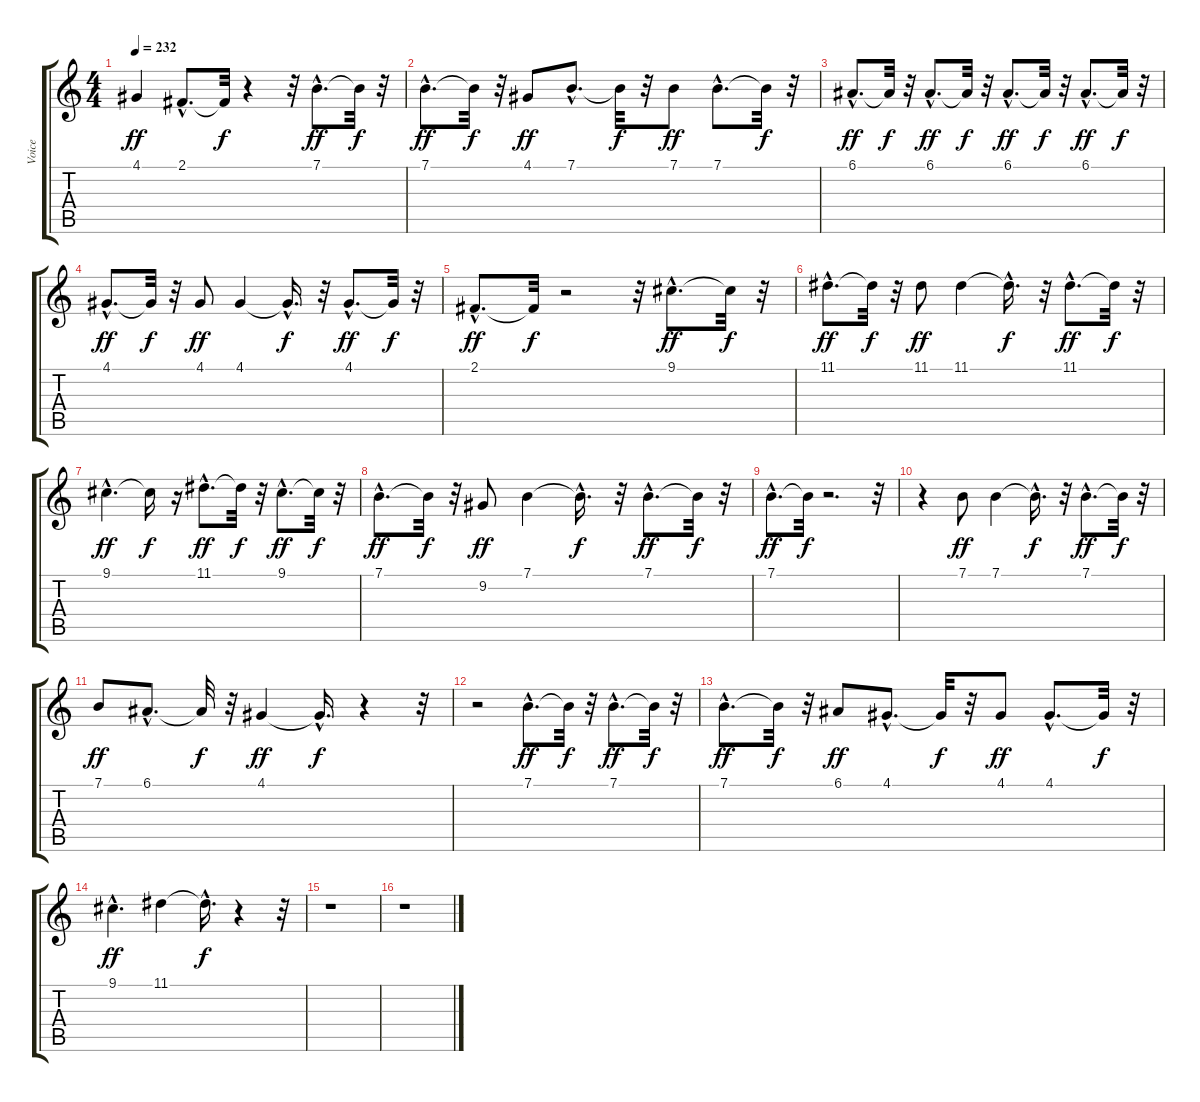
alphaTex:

\track ("Voice" "Voice") {instrument clarinet}
\staff {score tabs}
\tuning (E4 B3 G3 D3 A2 E2) {hide}
\ts (4 4)
\tempo 232
\clef g2
\ks c
4.1.4{dy ff} 2.1{hac}.8{d} 2.1{t}.32{dy f} r.4 r.32 7.1{hac}.8{d dy ff} 7.1{t}.32{dy f} r.32 |
7.1{hac}.8{d dy ff} 7.1{t}.32{dy f} r.32 4.1.8{dy ff} 7.1{hac}.8{d} 7.1{t}.32{dy f} r.32 7.1.8{dy ff} 7.1{hac}.8{d} 7.1{t}.32{dy f} r.32 |
6.1{hac}.8{d dy ff} 6.1{t}.32{dy f} r.32 6.1{hac}.8{d dy ff} 6.1{t}.32{dy f} r.32 6.1{hac}.8{d dy ff} 6.1{t}.32{dy f} r.32 6.1{hac}.8{d dy ff} 6.1{t}.32{dy f} r.32 |
4.1{hac}.8{d dy ff} 4.1{t}.32{dy f} r.32 4.1.8{dy ff} 4.1.4 4.1{hac t}.16{d dy f} r.32 4.1{hac}.8{d dy ff} 4.1{t}.32{dy f} r.32 |
2.1{hac}.8{d dy ff} 2.1{t}.32{dy f} r.2 r.32 9.1{hac}.8{d dy ff} 9.1{t}.32{dy f} r.32 |
11.1{hac}.8{d dy ff} 11.1{t}.32{dy f} r.32 11.1.8{dy ff} 11.1.4 11.1{hac t}.16{d dy f} r.32 11.1{hac}.8{d dy ff} 11.1{t}.32{dy f} r.32 |
9.1{hac}.4{d dy ff} 9.1{t}.16{dy f} r.16 11.1{hac}.8{d dy ff} 11.1{t}.32{dy f} r.32 9.1{hac}.8{d dy ff} 9.1{t}.32{dy f} r.32 |
7.1{hac}.8{d dy ff} 7.1{t}.32{dy f} r.32 9.2.8{dy ff} 7.1.4 7.1{hac t}.16{d dy f} r.32 7.1{hac}.8{d dy ff} 7.1{t}.32{dy f} r.32 |
7.1{hac}.8{d dy ff} 7.1{t}.32{dy f} r.2{d} r.32 |
r.4 7.1.8{dy ff} 7.1.4 7.1{hac t}.16{d dy f} r.32 7.1{hac}.8{d dy ff} 7.1{t}.32{dy f} r.32 |
7.1.8{dy ff} 6.1{hac}.8{d} 6.1{t}.32{dy f} r.32 4.1.4{dy ff} 4.1{hac t}.16{d dy f} r.4 r.32 |
r.2 7.1{hac}.8{d dy ff} 7.1{t}.32{dy f} r.32 7.1{hac}.8{d dy ff} 7.1{t}.32{dy f} r.32 |
7.1{hac}.8{d dy ff} 7.1{t}.32{dy f} r.32 6.1.8{dy ff} 4.1{hac}.8{d} 4.1{t}.32{dy f} r.32 4.1.8{dy ff} 4.1{hac}.8{d} 4.1{t}.32{dy f} r.32 |
9.1{hac}.4{d dy ff} 11.1.4 11.1{hac t}.16{d dy f} r.4 r.32 |
r.1 |
r.1
